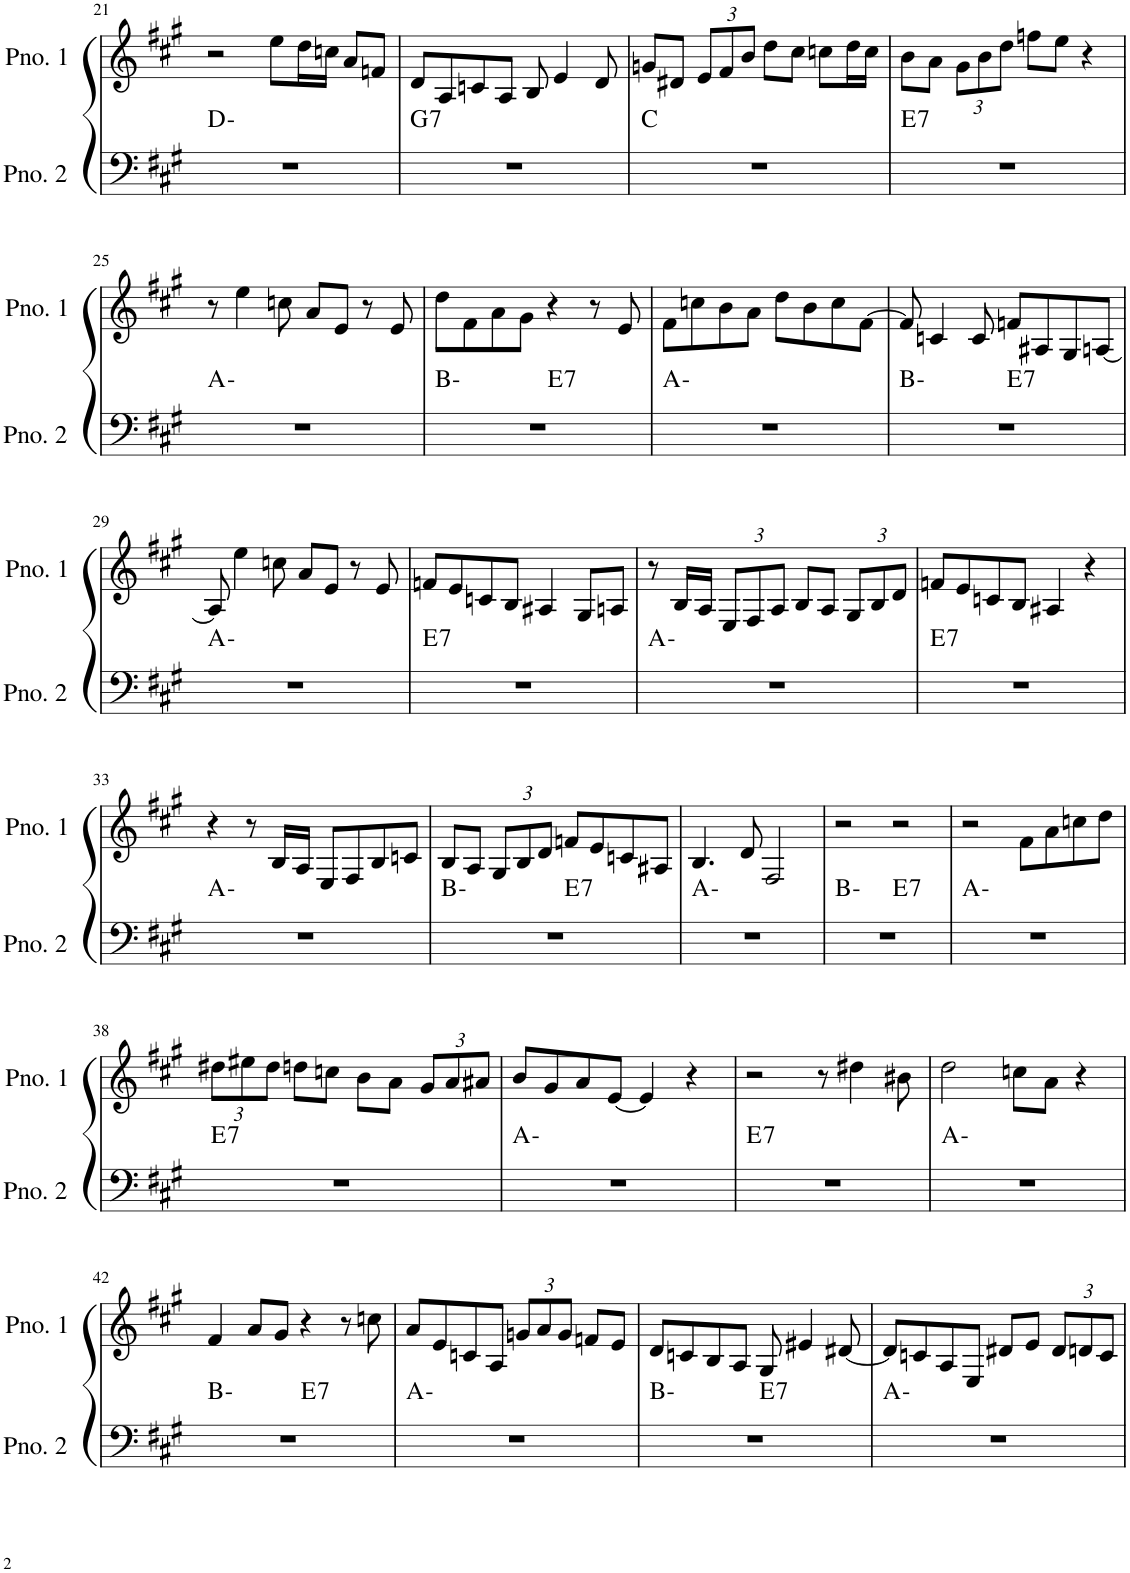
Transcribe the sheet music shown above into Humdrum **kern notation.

**kern	**harte	**kern
*part2	*part2	*part1
*staff2	*	*staff1
*I"ピアノ 2	*	*I"ピアノ 1
!!LO:PB:g=z
*clefF4	*	*clefG2
*k[f#c#g#]	*	*k[f#c#g#]
*M4/4	*	*M4/4
=21	=21	=21
1r	D:min	2r
.	.	8ee\L
.	.	16dd\L
.	.	16ccn\JJ
.	.	8a/L
.	.	8fn/J
=22	=22	=22
!	!LO:H:kt=7	!
1r	G:7	8d/L
.	.	8A/
.	.	8cn/
.	.	8A/J
.	.	8B/
.	.	4e/
.	.	8d/
=23	=23	=23
1r	C:maj	8gn/L
.	.	8d#X/J
*	*	*Xbrackettup
.	.	12e/L
.	.	12f#/
.	.	12b/J
.	.	8dd\L
.	.	8cc#\J
.	.	8ccn\L
.	.	16dd\L
.	.	16cc\JJ
=24	=24	=24
!	!LO:H:kt=7	!
1r	E:7	8b\L
.	.	8a\J
.	.	12g#\L
.	.	12b\
.	.	12dd\J
.	.	8ffn\L
.	.	8ee\J
.	.	4r
!!LO:LB:g=z
=25	=25	=25
1r	A:min	8r
.	.	4ee\
.	.	8ccn\
.	.	8a/L
.	.	8e/J
.	.	8r
.	.	8e/
=26	=26	=26
*^	*	*
1r	2ryy	B:min	8dd\L
.	.	.	8f#\
.	.	.	8a\
.	.	.	8g#\J
!	!	!LO:H:kt=7	!
.	2ryy	E:7	4r
.	.	.	8r
.	.	.	8e/
*v	*v	*	*
=27	=27	=27
1r	A:min	8f#\L
.	.	8ccn\
.	.	8b\
.	.	8a\J
.	.	8dd\L
.	.	8b\
.	.	8cc\
.	.	[8f#\J
=28	=28	=28
*^	*	*
1r	2ryy	B:min	8f#/]
.	.	.	4cn/
.	.	.	8c/
!	!	!LO:H:kt=7	!
.	2ryy	E:7	8fn/L
.	.	.	8A#X/
.	.	.	8G#/
.	.	.	[8An/J
*v	*v	*	*
!!LO:LB:g=z
=29	=29	=29
1r	A:min	8A/]
.	.	4ee\
.	.	8ccn\
.	.	8a/L
.	.	8e/J
.	.	8r
.	.	8e/
=30	=30	=30
!	!LO:H:kt=7	!
1r	E:7	8fn/L
.	.	8e/
.	.	8cn/
.	.	8B/J
.	.	4A#X/
.	.	8G#/L
.	.	8An/J
=31	=31	=31
1r	A:min	8r
.	.	16B/LL
.	.	16A/JJ
.	.	12E/L
.	.	12F#/
.	.	12A/J
.	.	8B/L
.	.	8A/J
.	.	12G#/L
.	.	12B/
.	.	12d/J
=32	=32	=32
!	!LO:H:kt=7	!
1r	E:7	8fn/L
.	.	8e/
.	.	8cn/
.	.	8B/J
.	.	4A#X/
.	.	4r
!!LO:LB:g=z
=33	=33	=33
1r	A:min	4r
.	.	8r
.	.	16B/LL
.	.	16A/JJ
.	.	8E/L
.	.	8F#/
.	.	8B/
.	.	8cn/J
=34	=34	=34
*^	*	*
1r	2ryy	B:min	8B/L
.	.	.	8A/J
.	.	.	12G#/L
.	.	.	12B/
.	.	.	12d/J
!	!	!LO:H:kt=7	!
.	2ryy	E:7	8fn/L
.	.	.	8e/
.	.	.	8cn/
.	.	.	8A#X/J
*v	*v	*	*
=35	=35	=35
1r	A:min	4.B/
.	.	8d/
.	.	2F#/
=36	=36	=36
*^	*	*
1r	2ryy	B:min	2r
!	!	!LO:H:kt=7	!
.	2ryy	E:7	2r
*v	*v	*	*
=37	=37	=37
1r	A:min	2r
.	.	8f#\L
.	.	8a\
.	.	8ccn\
.	.	8dd\J
!!LO:LB:g=z
=38	=38	=38
!	!LO:H:kt=7	!
1r	E:7	12dd#X\L
.	.	12ee#X\
.	.	12dd#\J
.	.	8ddn\L
.	.	8ccn\J
.	.	8b\L
.	.	8a\J
.	.	12g#/L
.	.	12a/
.	.	12a#X/J
=39	=39	=39
1r	A:min	8b/L
.	.	8g#/
.	.	8a/
.	.	[8e/J
.	.	4e/]
.	.	4r
=40	=40	=40
!	!LO:H:kt=7	!
1r	E:7	2r
.	.	8r
.	.	4dd#X\
.	.	8b#X\
=41	=41	=41
1r	A:min	2dd\
.	.	8ccn\L
.	.	8a\J
.	.	4r
!!LO:LB:g=z
=42	=42	=42
*^	*	*
1r	2ryy	B:min	4f#/
.	.	.	8a/L
.	.	.	8g#/J
!	!	!LO:H:kt=7	!
.	2ryy	E:7	4r
.	.	.	8r
.	.	.	8ccn\
*v	*v	*	*
=43	=43	=43
1r	A:min	8a/L
.	.	8e/
.	.	8cn/
.	.	8A/J
.	.	12gn/L
.	.	12a/
.	.	12g/J
.	.	8fn/L
.	.	8e/J
=44	=44	=44
*^	*	*
1r	2ryy	B:min	8d/L
.	.	.	8cn/
.	.	.	8B/
.	.	.	8A/J
!	!	!LO:H:kt=7	!
.	2ryy	E:7	8G#/
.	.	.	4e#X/
.	.	.	[8d#X/
*v	*v	*	*
=45	=45	=45
1r	A:min	8d#/L]
.	.	8cn/
.	.	8A/
.	.	8E/J
.	.	8d#X/L
.	.	8e/J
.	.	12d#/L
.	.	12dn/
.	.	12c/J
=	=	=
*-	*-	*-
